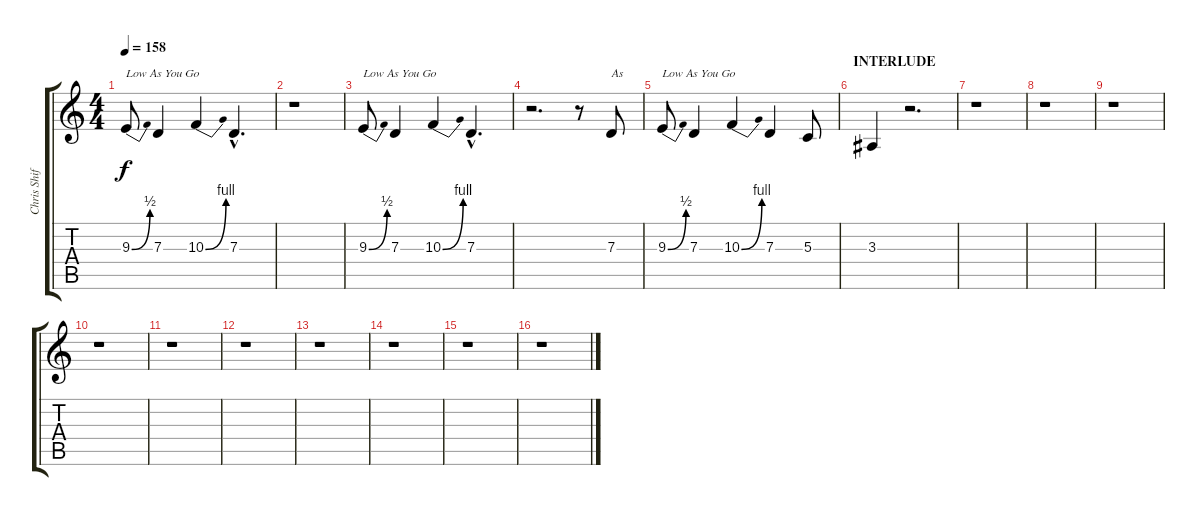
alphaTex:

\track ("Chris Shiflet (Voice)" "Chris Shif") {instrument lead6voice}
\staff {score tabs}
\tuning (E4 B3 G3 D3 A2 E2) {hide}
\ts (4 4)
\tempo 158
\clef g2
\ks c
9.3{be (bend 0 0 60 2)}.8{txt "Low As You Go" dy f} 7.3.4 10.3{be (bend 0 0 60 4)}.4 7.3{hac}.4{d} |
r.1 |
9.3{be (bend 0 0 60 2)}.8{txt "Low As You Go"} 7.3.4 10.3{be (bend 0 0 60 4)}.4 7.3{hac}.4{d} |
r.2{d} r.8 7.3.8{txt "As"} |
9.3{be (bend 0 0 60 2)}.8{txt "Low As You Go"} 7.3.4 10.3{be (bend 0 0 60 4)}.4 7.3.4 5.3.8 |
\section ("" "INTERLUDE")
3.3.4 r.2{d} |
r.1 |
r.1 |
r.1 |
r.1 |
r.1 |
r.1 |
r.1 |
r.1 |
r.1 |
r.1
